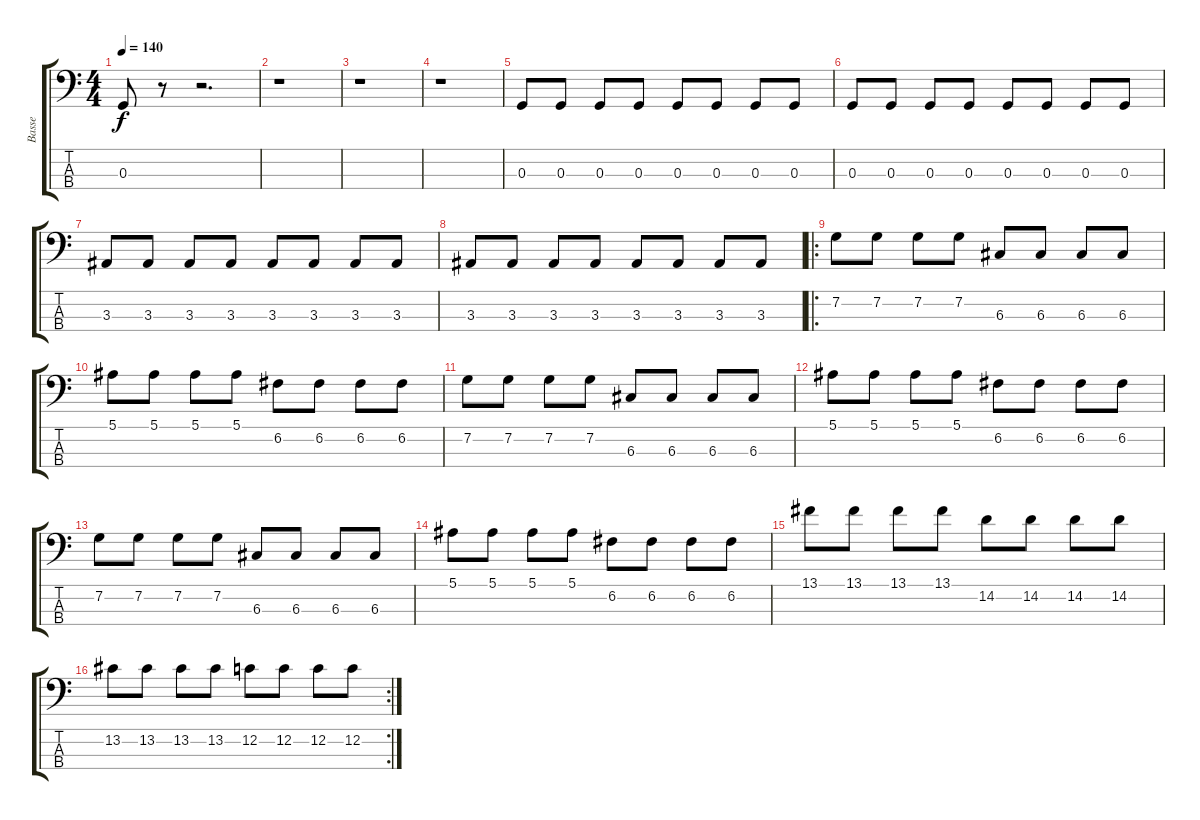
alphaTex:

\track ("Basse" "Basse") {instrument electricbassfinger}
\staff {score tabs}
\tuning (F2 C2 G1 D1) {hide}
\ts (4 4)
\tempo 140
\clef f4
\ks c
0.3.8{dy f} r.8 r.2{d} |
r.1 |
r.1 |
r.1 |
0.3.8 0.3.8 0.3.8 0.3.8 0.3.8 0.3.8 0.3.8 0.3.8 |
0.3.8 0.3.8 0.3.8 0.3.8 0.3.8 0.3.8 0.3.8 0.3.8 |
3.3.8 3.3.8 3.3.8 3.3.8 3.3.8 3.3.8 3.3.8 3.3.8 |
3.3.8 3.3.8 3.3.8 3.3.8 3.3.8 3.3.8 3.3.8 3.3.8 |
\ro
7.2.8 7.2.8 7.2.8 7.2.8 6.3.8 6.3.8 6.3.8 6.3.8 |
5.1.8 5.1.8 5.1.8 5.1.8 6.2.8 6.2.8 6.2.8 6.2.8 |
7.2.8 7.2.8 7.2.8 7.2.8 6.3.8 6.3.8 6.3.8 6.3.8 |
5.1.8 5.1.8 5.1.8 5.1.8 6.2.8 6.2.8 6.2.8 6.2.8 |
7.2.8 7.2.8 7.2.8 7.2.8 6.3.8 6.3.8 6.3.8 6.3.8 |
5.1.8 5.1.8 5.1.8 5.1.8 6.2.8 6.2.8 6.2.8 6.2.8 |
13.1.8 13.1.8 13.1.8 13.1.8 14.2.8 14.2.8 14.2.8 14.2.8 |
\rc 2
13.2.8 13.2.8 13.2.8 13.2.8 12.2.8 12.2.8 12.2.8 12.2.8
